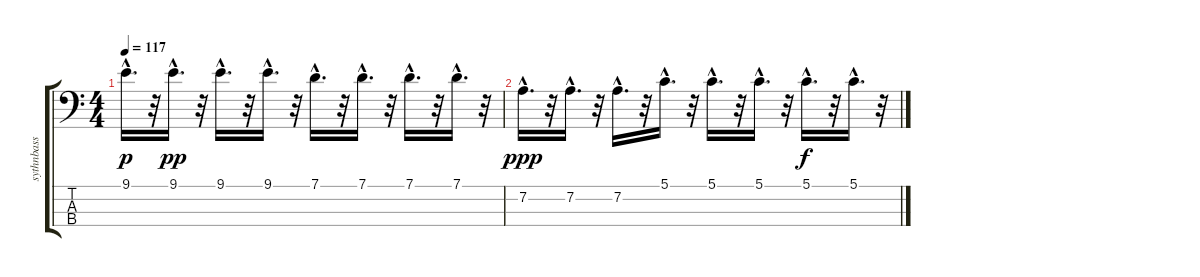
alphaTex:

\track ("sythnbass" "sythnbass") {instrument synthbass1}
\staff {score tabs}
\tuning (G2 D2 A1 E1) {hide}
\ts (4 4)
\tempo 117
\clef f4
\ks c
9.1{hac}.16{d dy p} r.32 9.1{hac}.16{d dy pp} r.32 9.1{hac}.16{d} r.32 9.1{hac}.16{d} r.32 7.1{hac}.16{d} r.32 7.1{hac}.16{d} r.32 7.1{hac}.16{d} r.32 7.1{hac}.16{d} r.32 |
7.2{hac}.16{d dy ppp} r.32 7.2{hac}.16{d} r.32 7.2{hac}.16{d} r.32 5.1{hac}.16{d} r.32 5.1{hac}.16{d} r.32 5.1{hac}.16{d} r.32 5.1{hac}.16{d dy f} r.32 5.1{hac}.16{d} r.32
